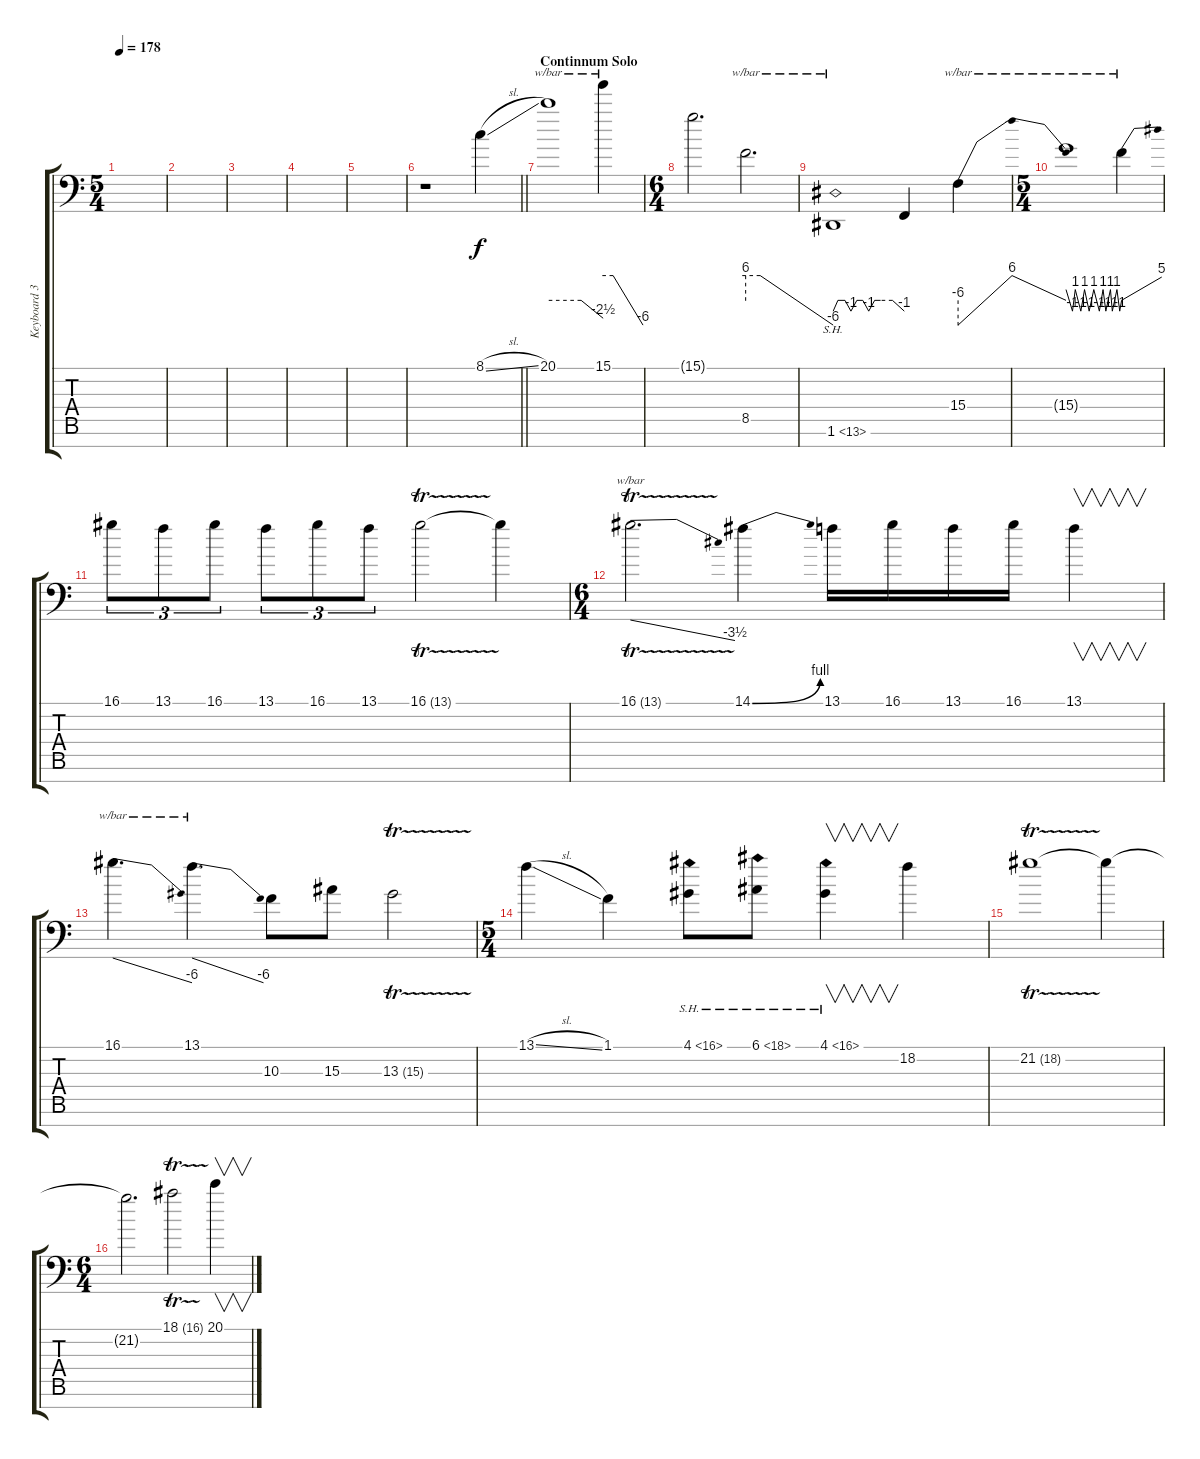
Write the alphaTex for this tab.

\track ("Keyboard 3 (Lead)" "Keyboard 3") {instrument lead2sawtooth}
\staff {score tabs}
\tuning (E4 B3 G3 D3 A2 E2 A1) {hide}
\ts (5 4)
\tempo 178
\clef f4
\ks c
|
|
|
|
|
\barLineRight lightlight
r.1 8.1{sl}.4 |
\section ("" "Continnum Solo")
20.1.1{tbe (custom default 0 0 36 0 60 -10) instrument lead1square} 15.1.4{tbe (custom default 0 24 15 24 60 -24)} |
\ts (6 4)
15.1{t}.2{d} 8.5.2{d tbe (custom default 0 24 10 24 60 -24)} |
1.6{sh 12}.1{tbe (custom default 0 -4 4 0 10 0 15 -4 20 0 25 0 30 -4 35 0 40 0 50 0 60 -4)} 1.6{t}.4 15.4.4{tbe (dip default 0 -24 56 24 60 0)} |
\ts (5 4)
15.4{t}.1{tbe (custom default 0 4 7 -4 10 4 16 -4 20 4 25 -4 30 4 36 -4 40 4 43 -4 48 4 50 -4 55 4 58 -4 60 0)} 15.4{t}.4{tbe (dive default 0 0 60 20)} |
16.1.8{tu (3 2)} 13.1.8{tu (3 2)} 16.1.8{tu (3 2)} 13.1.8{tu (3 2)} 16.1.8{tu (3 2)} 13.1.8{tu (3 2)} 16.1{tr (13 16)}.2 16.1{t}.4 |
\ts (6 4)
16.1{tr (13 32)}.2{d tbe (dive default 0 0 60 -14)} 14.1{be (bend 0 0 60 4)}.4 13.1.16 16.1.16 13.1.16 16.1.16 13.1.4{v} |
16.1.4{d tbe (dive default 0 0 60 -24)} 13.1.4{d tbe (dive default 0 0 60 -24)} 10.3.8 15.3.8 13.3{tr (15 16)}.2 |
\ts (5 4)
13.1{sl}.4 1.1.4 4.1{sh 12}.8 6.1{sh 12}.8 4.1{sh 12}.4{v} 18.2.4 |
21.2{tr (18 16)}.1 21.2{t}.4 |
\ts (6 4)
21.2{t}.2{d} 18.1{tr (16 16)}.2 20.1.4{v}
